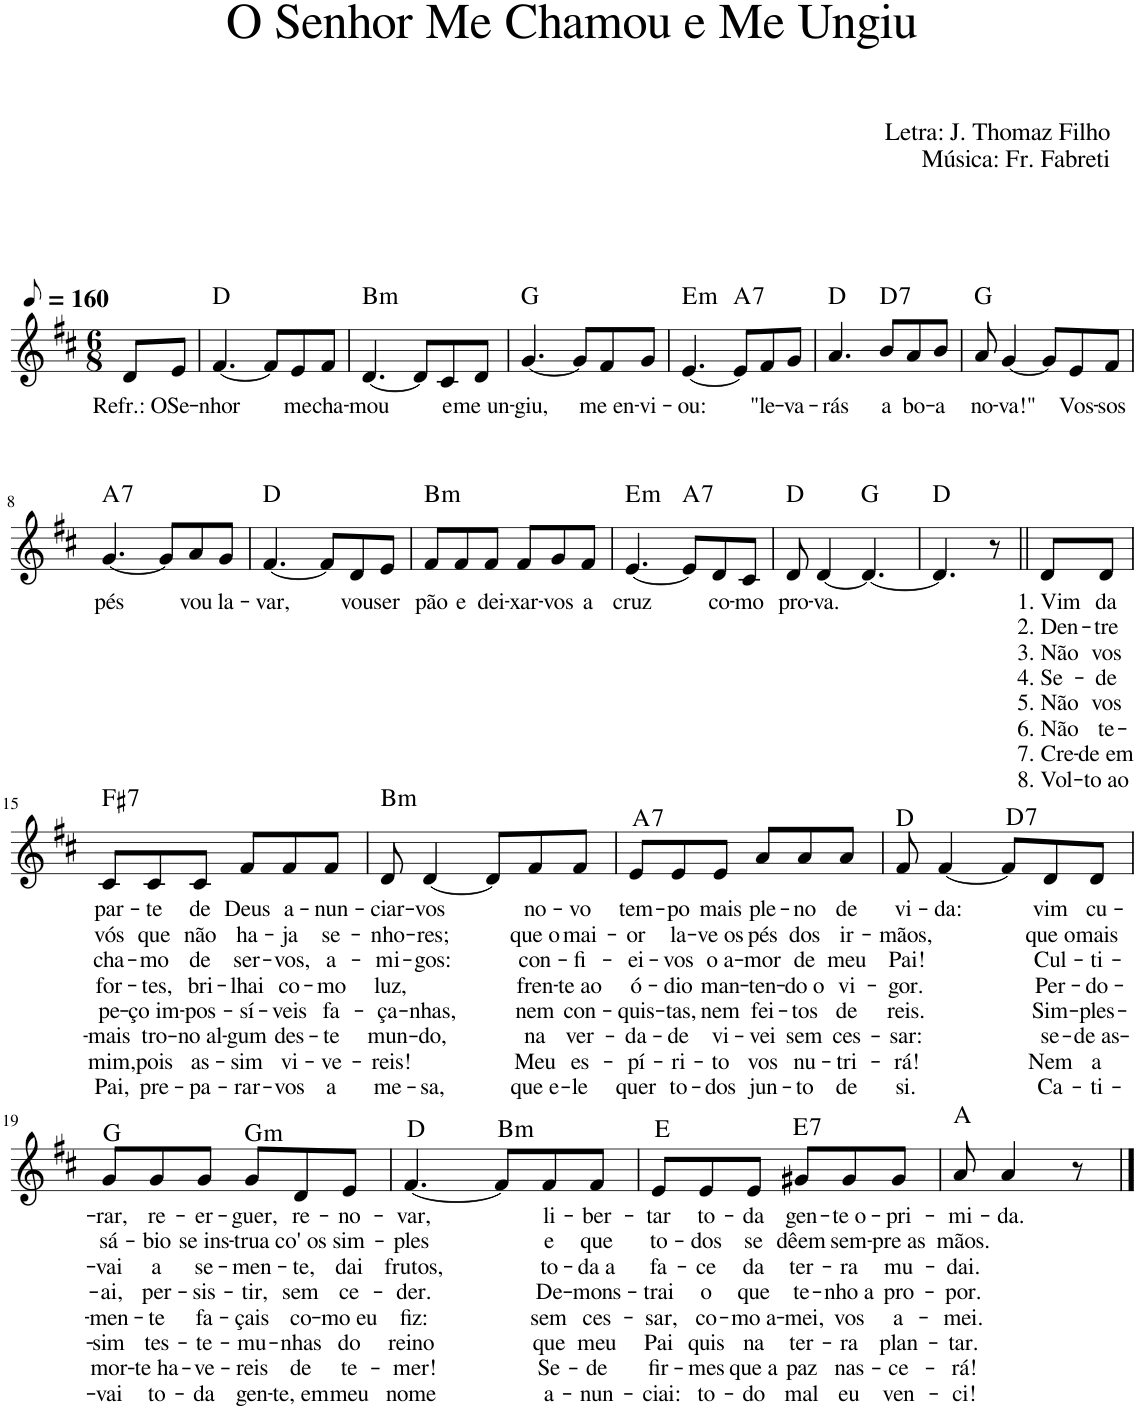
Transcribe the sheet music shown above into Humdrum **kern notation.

**kern	**text	**text	**text	**text	**text	**text	**text	**text	**harte
*part1	*part1	*part1	*part1	*part1	*part1	*part1	*part1	*part1	*part1
*staff1	*staff1	*staff1	*staff1	*staff1	*staff1	*staff1	*staff1	*staff1	*
*I"Voz	*	*	*	*	*	*	*	*	*
*I'Vo.	*	*	*	*	*	*	*	*	*
*clefG2	*	*	*	*	*	*	*	*	*
*k[f#c#]	*	*	*	*	*	*	*	*	*
*M6/8	*	*	*	*	*	*	*	*	*
*MM80	*	*	*	*	*	*	*	*	*
=1	=1	=1	=1	=1	=1	=1	=1	=1	=1
!	!LO:LY:b	!	!	!	!	!	!	!	!
8d/L	Refr.: O	.	.	.	.	.	.	.	.
!	!LO:LY:b	!	!	!	!	!	!	!	!
8e/J	Se-	.	.	.	.	.	.	.	.
=2	=2	=2	=2	=2	=2	=2	=2	=2	=2
!	!LO:LY:b	!	!	!	!	!	!	!	!
[4.f#/	-nhor	.	.	.	.	.	.	.	D:maj
8f#/L]	.	.	.	.	.	.	.	.	.
!	!LO:LY:b	!	!	!	!	!	!	!	!
8e/	me	.	.	.	.	.	.	.	.
!	!LO:LY:b	!	!	!	!	!	!	!	!
8f#/J	cha-	.	.	.	.	.	.	.	.
=3	=3	=3	=3	=3	=3	=3	=3	=3	=3
!	!LO:LY:b	!	!	!	!	!	!	!	!LO:H:kt=m
[4.d/	-mou	.	.	.	.	.	.	.	B:min
8d/L]	.	.	.	.	.	.	.	.	.
!	!LO:LY:b	!	!	!	!	!	!	!	!
8c#/	e	.	.	.	.	.	.	.	.
!	!LO:LY:b	!	!	!	!	!	!	!	!
8d/J	me un-	.	.	.	.	.	.	.	.
=4	=4	=4	=4	=4	=4	=4	=4	=4	=4
!	!LO:LY:b	!	!	!	!	!	!	!	!
[4.g/	-giu,	.	.	.	.	.	.	.	G:maj
8g/L]	.	.	.	.	.	.	.	.	.
!	!LO:LY:b	!	!	!	!	!	!	!	!
8f#/	me en-	.	.	.	.	.	.	.	.
!	!LO:LY:b	!	!	!	!	!	!	!	!
8g/J	-vi-	.	.	.	.	.	.	.	.
=5	=5	=5	=5	=5	=5	=5	=5	=5	=5
!	!LO:LY:b	!	!	!	!	!	!	!	!LO:H:kt=m
[4.e/	-ou:	.	.	.	.	.	.	.	E:min
!	!	!	!	!	!	!	!	!	!LO:H:kt=7
8e/L]	.	.	.	.	.	.	.	.	A:7
!	!LO:LY:b	!	!	!	!	!	!	!	!
8f#/	"le-	.	.	.	.	.	.	.	.
!	!LO:LY:b	!	!	!	!	!	!	!	!
8g/J	-va-	.	.	.	.	.	.	.	.
=6	=6	=6	=6	=6	=6	=6	=6	=6	=6
!	!LO:LY:b	!	!	!	!	!	!	!	!
4.a/	-rás	.	.	.	.	.	.	.	D:maj
!	!LO:LY:b	!	!	!	!	!	!	!	!LO:H:kt=7
8b/L	a	.	.	.	.	.	.	.	D:7
!	!LO:LY:b	!	!	!	!	!	!	!	!
8a/	bo-	.	.	.	.	.	.	.	.
!	!LO:LY:b	!	!	!	!	!	!	!	!
8b/J	-a	.	.	.	.	.	.	.	.
=7	=7	=7	=7	=7	=7	=7	=7	=7	=7
!	!LO:LY:b	!	!	!	!	!	!	!	!
8a/	no-	.	.	.	.	.	.	.	G:maj
!	!LO:LY:b	!	!	!	!	!	!	!	!
[4g/	-va!"	.	.	.	.	.	.	.	.
8g/L]	.	.	.	.	.	.	.	.	.
!	!LO:LY:b	!	!	!	!	!	!	!	!
8e/	Vos-	.	.	.	.	.	.	.	.
!	!LO:LY:b	!	!	!	!	!	!	!	!
8f#/J	-sos	.	.	.	.	.	.	.	.
!!LO:LB:g=z
=8	=8	=8	=8	=8	=8	=8	=8	=8	=8
!	!LO:LY:b	!	!	!	!	!	!	!	!LO:H:kt=7
[4.g/	pés	.	.	.	.	.	.	.	A:7
8g/L]	.	.	.	.	.	.	.	.	.
!	!LO:LY:b	!	!	!	!	!	!	!	!
8a/	vou	.	.	.	.	.	.	.	.
!	!LO:LY:b	!	!	!	!	!	!	!	!
8g/J	la-	.	.	.	.	.	.	.	.
=9	=9	=9	=9	=9	=9	=9	=9	=9	=9
!	!LO:LY:b	!	!	!	!	!	!	!	!
[4.f#/	-var,	.	.	.	.	.	.	.	D:maj
8f#/L]	.	.	.	.	.	.	.	.	.
!	!LO:LY:b	!	!	!	!	!	!	!	!
8d/	vou	.	.	.	.	.	.	.	.
!	!LO:LY:b	!	!	!	!	!	!	!	!
8e/J	ser	.	.	.	.	.	.	.	.
=10	=10	=10	=10	=10	=10	=10	=10	=10	=10
!	!LO:LY:b	!	!	!	!	!	!	!	!LO:H:kt=m
8f#/L	pão	.	.	.	.	.	.	.	B:min
!	!LO:LY:b	!	!	!	!	!	!	!	!
8f#/	e	.	.	.	.	.	.	.	.
!	!LO:LY:b	!	!	!	!	!	!	!	!
8f#/J	dei-	.	.	.	.	.	.	.	.
!	!LO:LY:b	!	!	!	!	!	!	!	!
8f#/L	-xar-	.	.	.	.	.	.	.	.
!	!LO:LY:b	!	!	!	!	!	!	!	!
8g/	-vos	.	.	.	.	.	.	.	.
!	!LO:LY:b	!	!	!	!	!	!	!	!
8f#/J	a	.	.	.	.	.	.	.	.
=11	=11	=11	=11	=11	=11	=11	=11	=11	=11
!	!LO:LY:b	!	!	!	!	!	!	!	!LO:H:kt=m
[4.e/	cruz	.	.	.	.	.	.	.	E:min
!	!	!	!	!	!	!	!	!	!LO:H:kt=7
8e/L]	.	.	.	.	.	.	.	.	A:7
!	!LO:LY:b	!	!	!	!	!	!	!	!
8d/	co-	.	.	.	.	.	.	.	.
!	!LO:LY:b	!	!	!	!	!	!	!	!
8c#/J	-mo	.	.	.	.	.	.	.	.
=12	=12	=12	=12	=12	=12	=12	=12	=12	=12
!	!LO:LY:b	!	!	!	!	!	!	!	!
8d/	pro-	.	.	.	.	.	.	.	D:maj
!	!LO:LY:b	!	!	!	!	!	!	!	!
[4d/	-va.	.	.	.	.	.	.	.	.
4.d/_	.	.	.	.	.	.	.	.	G:maj
=13	=13	=13	=13	=13	=13	=13	=13	=13	=13
4.d/]	.	.	.	.	.	.	.	.	D:maj
8r	.	.	.	.	.	.	.	.	.
=14||	=14||	=14||	=14||	=14||	=14||	=14||	=14||	=14||	=14||
!	!LO:LY:b	!LO:LY:b	!LO:LY:b	!LO:LY:b	!LO:LY:b	!LO:LY:b	!LO:LY:b	!LO:LY:b	!
8d/L	1. Vim	2. Den-	3. Não	4. Se-	5. Não	6. Não	7. Cre-	8. Vol-	.
!	!LO:LY:b	!LO:LY:b	!LO:LY:b	!LO:LY:b	!LO:LY:b	!LO:LY:b	!LO:LY:b	!LO:LY:b	!
8d/J	da	-tre	vos	-de	vos	te-	-de em	-to ao	.
!!LO:LB:g=z
=15	=15	=15	=15	=15	=15	=15	=15	=15	=15
!	!LO:LY:b	!LO:LY:b	!LO:LY:b	!LO:LY:b	!LO:LY:b	!LO:LY:b	!LO:LY:b	!LO:LY:b	!LO:H:kt=7
8c#/L	par-	vós	cha-	for-	pe-	-mais	mim,	Pai,	F#:7
!	!LO:LY:b	!LO:LY:b	!LO:LY:b	!LO:LY:b	!LO:LY:b	!LO:LY:b	!LO:LY:b	!LO:LY:b	!
8c#/	-te	que	-mo	-tes,	-ço im-	tro-	pois	pre-	.
!	!LO:LY:b	!LO:LY:b	!LO:LY:b	!LO:LY:b	!LO:LY:b	!LO:LY:b	!LO:LY:b	!LO:LY:b	!
8c#/J	de	não	de	bri-	-pos-	-no al-	as-	-pa-	.
!	!LO:LY:b	!LO:LY:b	!LO:LY:b	!LO:LY:b	!LO:LY:b	!LO:LY:b	!LO:LY:b	!LO:LY:b	!
8f#/L	Deus	ha-	ser-	-lhai	-sí-	-gum	-sim	-rar-	.
!	!LO:LY:b	!LO:LY:b	!LO:LY:b	!LO:LY:b	!LO:LY:b	!LO:LY:b	!LO:LY:b	!LO:LY:b	!
8f#/	a-	-ja	-vos,	co-	-veis	des-	vi-	-vos	.
!	!LO:LY:b	!LO:LY:b	!LO:LY:b	!LO:LY:b	!LO:LY:b	!LO:LY:b	!LO:LY:b	!LO:LY:b	!
8f#/J	-nun-	se-	a-	-mo	fa-	-te	-ve-	a	.
=16	=16	=16	=16	=16	=16	=16	=16	=16	=16
!	!LO:LY:b	!LO:LY:b	!LO:LY:b	!LO:LY:b	!LO:LY:b	!LO:LY:b	!LO:LY:b	!LO:LY:b	!LO:H:kt=m
8d/	-ciar-	-nho-	-mi-	luz,	-ça-	mun-	-reis!	me-	B:min
!	!LO:LY:b	!LO:LY:b	!LO:LY:b	!	!LO:LY:b	!LO:LY:b	!	!LO:LY:b	!
[4d/	-vos	-res;	-gos:	.	-nhas,	-do,	.	-sa,	.
8d/L]	.	.	.	.	.	.	.	.	.
!	!LO:LY:b	!LO:LY:b	!LO:LY:b	!LO:LY:b	!LO:LY:b	!LO:LY:b	!LO:LY:b	!LO:LY:b	!
8f#/	no-	que o	con-	fren-	nem	na	Meu	que e-	.
!	!LO:LY:b	!LO:LY:b	!LO:LY:b	!LO:LY:b	!LO:LY:b	!LO:LY:b	!LO:LY:b	!LO:LY:b	!
8f#/J	-vo	mai-	-fi-	-te ao	con-	ver-	es-	-le	.
=17	=17	=17	=17	=17	=17	=17	=17	=17	=17
!	!LO:LY:b	!LO:LY:b	!LO:LY:b	!LO:LY:b	!LO:LY:b	!LO:LY:b	!LO:LY:b	!LO:LY:b	!LO:H:kt=7
8e/L	tem-	-or	-ei-	ó-	-quis-	-da-	-pí-	quer	A:7
!	!LO:LY:b	!LO:LY:b	!LO:LY:b	!LO:LY:b	!LO:LY:b	!LO:LY:b	!LO:LY:b	!LO:LY:b	!
8e/	-po	la-	-vos	-dio	-tas,	-de	-ri-	to-	.
!	!LO:LY:b	!LO:LY:b	!LO:LY:b	!LO:LY:b	!LO:LY:b	!LO:LY:b	!LO:LY:b	!LO:LY:b	!
8e/J	mais	-ve os	o a-	man-	nem	vi-	-to	-dos	.
!	!LO:LY:b	!LO:LY:b	!LO:LY:b	!LO:LY:b	!LO:LY:b	!LO:LY:b	!LO:LY:b	!LO:LY:b	!
8a/L	ple-	pés	-mor	-ten-	fei-	-vei	vos	jun-	.
!	!LO:LY:b	!LO:LY:b	!LO:LY:b	!LO:LY:b	!LO:LY:b	!LO:LY:b	!LO:LY:b	!LO:LY:b	!
8a/	-no	dos	de	-do o	-tos	sem	nu-	-to	.
!	!LO:LY:b	!LO:LY:b	!LO:LY:b	!LO:LY:b	!LO:LY:b	!LO:LY:b	!LO:LY:b	!LO:LY:b	!
8a/J	de	ir-	meu	vi-	de	ces-	-tri-	de	.
=18	=18	=18	=18	=18	=18	=18	=18	=18	=18
!	!LO:LY:b	!LO:LY:b	!LO:LY:b	!LO:LY:b	!LO:LY:b	!LO:LY:b	!LO:LY:b	!LO:LY:b	!
8f#/	vi-	-mãos,	Pai!	-gor.	reis.	-sar:	-rá!	si.	D:maj
!	!LO:LY:b	!	!	!	!	!	!	!	!
[4f#/	-da:	.	.	.	.	.	.	.	.
!	!	!	!	!	!	!	!	!	!LO:H:kt=7
8f#/L]	.	.	.	.	.	.	.	.	D:7
!	!LO:LY:b	!LO:LY:b	!LO:LY:b	!LO:LY:b	!LO:LY:b	!LO:LY:b	!LO:LY:b	!LO:LY:b	!
8d/	vim	que o	Cul-	Per-	Sim-	se-	Nem	Ca-	.
!	!LO:LY:b	!LO:LY:b	!LO:LY:b	!LO:LY:b	!LO:LY:b	!LO:LY:b	!LO:LY:b	!LO:LY:b	!
8d/J	cu-	mais	-ti-	-do-	-ples-	-de as-	a	-ti-	.
!!LO:LB:g=z
=19	=19	=19	=19	=19	=19	=19	=19	=19	=19
!	!LO:LY:b	!LO:LY:b	!LO:LY:b	!LO:LY:b	!LO:LY:b	!LO:LY:b	!LO:LY:b	!LO:LY:b	!
8g/L	-rar,	sá-	-vai	-ai,	-men-	-sim	mor-	-vai	G:maj
!	!LO:LY:b	!LO:LY:b	!LO:LY:b	!LO:LY:b	!LO:LY:b	!LO:LY:b	!LO:LY:b	!LO:LY:b	!
8g/	re-	-bio	a	per-	-te	tes-	-te ha-	to-	.
!	!LO:LY:b	!LO:LY:b	!LO:LY:b	!LO:LY:b	!LO:LY:b	!LO:LY:b	!LO:LY:b	!LO:LY:b	!
8g/J	-er-	se ins-	se-	-sis-	fa-	-te-	-ve-	-da	.
!	!LO:LY:b	!LO:LY:b	!LO:LY:b	!LO:LY:b	!LO:LY:b	!LO:LY:b	!LO:LY:b	!LO:LY:b	!LO:H:kt=m
8g/L	-guer,	-trua	-men-	-tir,	-çais	-mu-	-reis	gen-	G:min
!	!LO:LY:b	!LO:LY:b	!LO:LY:b	!LO:LY:b	!LO:LY:b	!LO:LY:b	!LO:LY:b	!LO:LY:b	!
8d/	re-	co' os	-te,	sem	co-	-nhas	de	-te, em	.
!	!LO:LY:b	!LO:LY:b	!LO:LY:b	!LO:LY:b	!LO:LY:b	!LO:LY:b	!LO:LY:b	!LO:LY:b	!
8e/J	-no-	sim-	dai	ce-	-mo eu	do	te-	meu	.
=20	=20	=20	=20	=20	=20	=20	=20	=20	=20
!	!LO:LY:b	!LO:LY:b	!LO:LY:b	!LO:LY:b	!LO:LY:b	!LO:LY:b	!LO:LY:b	!LO:LY:b	!
[4.f#/	-var,	-ples	frutos,	-der.	fiz:	reino	-mer!	nome	D:maj
!	!	!	!	!	!	!	!	!	!LO:H:kt=m
8f#/L]	.	.	.	.	.	.	.	.	B:min
!	!LO:LY:b	!LO:LY:b	!LO:LY:b	!LO:LY:b	!LO:LY:b	!LO:LY:b	!LO:LY:b	!LO:LY:b	!
8f#/	li-	e	to-	De-	sem	que	Se-	a-	.
!	!LO:LY:b	!LO:LY:b	!LO:LY:b	!LO:LY:b	!LO:LY:b	!LO:LY:b	!LO:LY:b	!LO:LY:b	!
8f#/J	-ber-	que	-da a	-mons-	ces-	meu	-de	-nun-	.
=21	=21	=21	=21	=21	=21	=21	=21	=21	=21
!	!LO:LY:b	!LO:LY:b	!LO:LY:b	!LO:LY:b	!LO:LY:b	!LO:LY:b	!LO:LY:b	!LO:LY:b	!
8e/L	-tar	to-	fa-	-trai	-sar,	Pai	fir-	-ciai:	E:maj
!	!LO:LY:b	!LO:LY:b	!LO:LY:b	!LO:LY:b	!LO:LY:b	!LO:LY:b	!LO:LY:b	!LO:LY:b	!
8e/	to-	-dos	-ce	o	co-	quis	-mes	to-	.
!	!LO:LY:b	!LO:LY:b	!LO:LY:b	!LO:LY:b	!LO:LY:b	!LO:LY:b	!LO:LY:b	!LO:LY:b	!
8e/J	-da	se	da	que	-mo a-	na	que a	-do	.
!	!LO:LY:b	!LO:LY:b	!LO:LY:b	!LO:LY:b	!LO:LY:b	!LO:LY:b	!LO:LY:b	!LO:LY:b	!LO:H:kt=7
8g#X/L	gen-	dêem	ter-	te-	-mei,	ter-	paz	mal	E:7
!	!LO:LY:b	!LO:LY:b	!LO:LY:b	!LO:LY:b	!LO:LY:b	!LO:LY:b	!LO:LY:b	!LO:LY:b	!
8g#/	-te o-	sem-	-ra	-nho a	vos	-ra	nas-	eu	.
!	!LO:LY:b	!LO:LY:b	!LO:LY:b	!LO:LY:b	!LO:LY:b	!LO:LY:b	!LO:LY:b	!LO:LY:b	!
8g#/J	-pri-	-pre as	mu-	pro-	a-	plan-	-ce-	ven-	.
=22	=22	=22	=22	=22	=22	=22	=22	=22	=22
!	!LO:LY:b	!LO:LY:b	!LO:LY:b	!LO:LY:b	!LO:LY:b	!LO:LY:b	!LO:LY:b	!LO:LY:b	!
8a/	-mi-	mãos.	-dai.	-por.	-mei.	-tar.	-rá!	-ci!	A:maj
!	!LO:LY:b	!	!	!	!	!	!	!	!
4a/	-da.	.	.	.	.	.	.	.	.
8r	.	.	.	.	.	.	.	.	.
==	==	==	==	==	==	==	==	==	==
*-	*-	*-	*-	*-	*-	*-	*-	*-	*-
